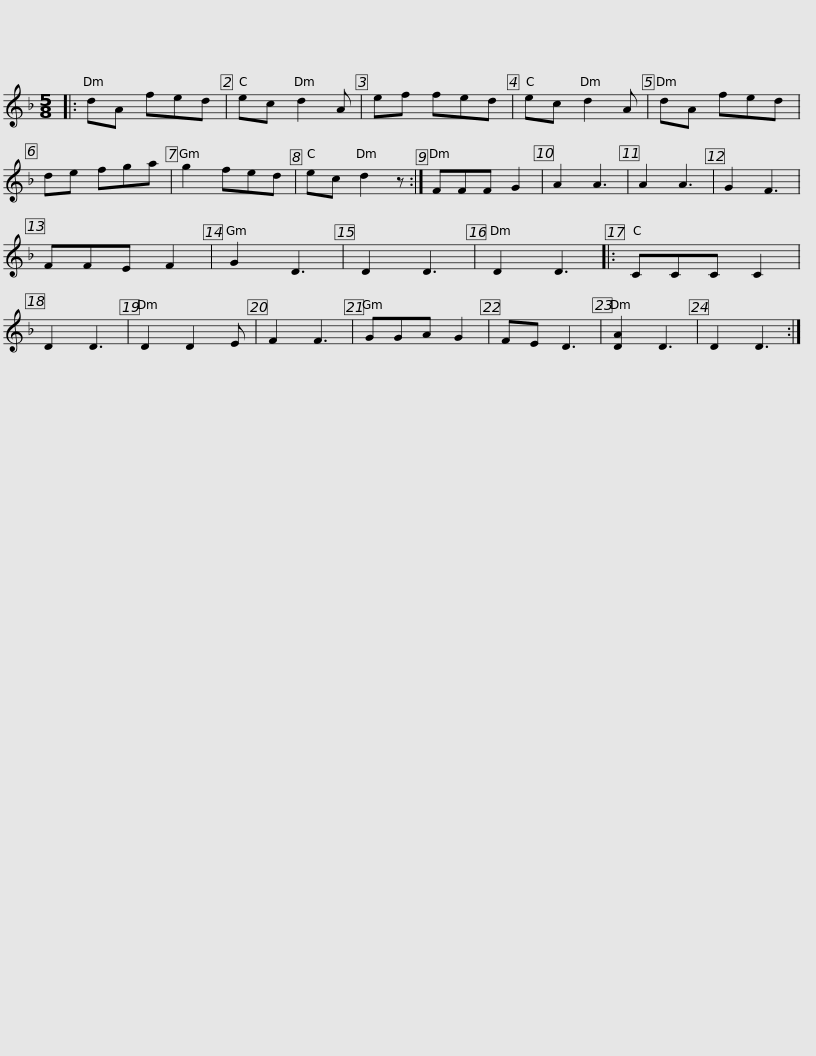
X:1
L:1/8
M:5/8
I:linebreak $
K:Dmin
V:1 treble
V:1
|: dA fed | ec d2 A | ef fed | ec d2 A | dA fed | %5
 de fga | g2 fed | ec d2 z :| FFF G2 |$ A2 A3 | %10
 A2 A3 | G2 F3 | FFE F2 | G2 D3 | D2 D3 | %15
 D2 D3 |: CCC C2 | D2 D3 | D2 D2 E | F2 F3 | %20
 GGA G2 |$ FE D3 | [DA]2 D3 | D2 D3 :| %24
